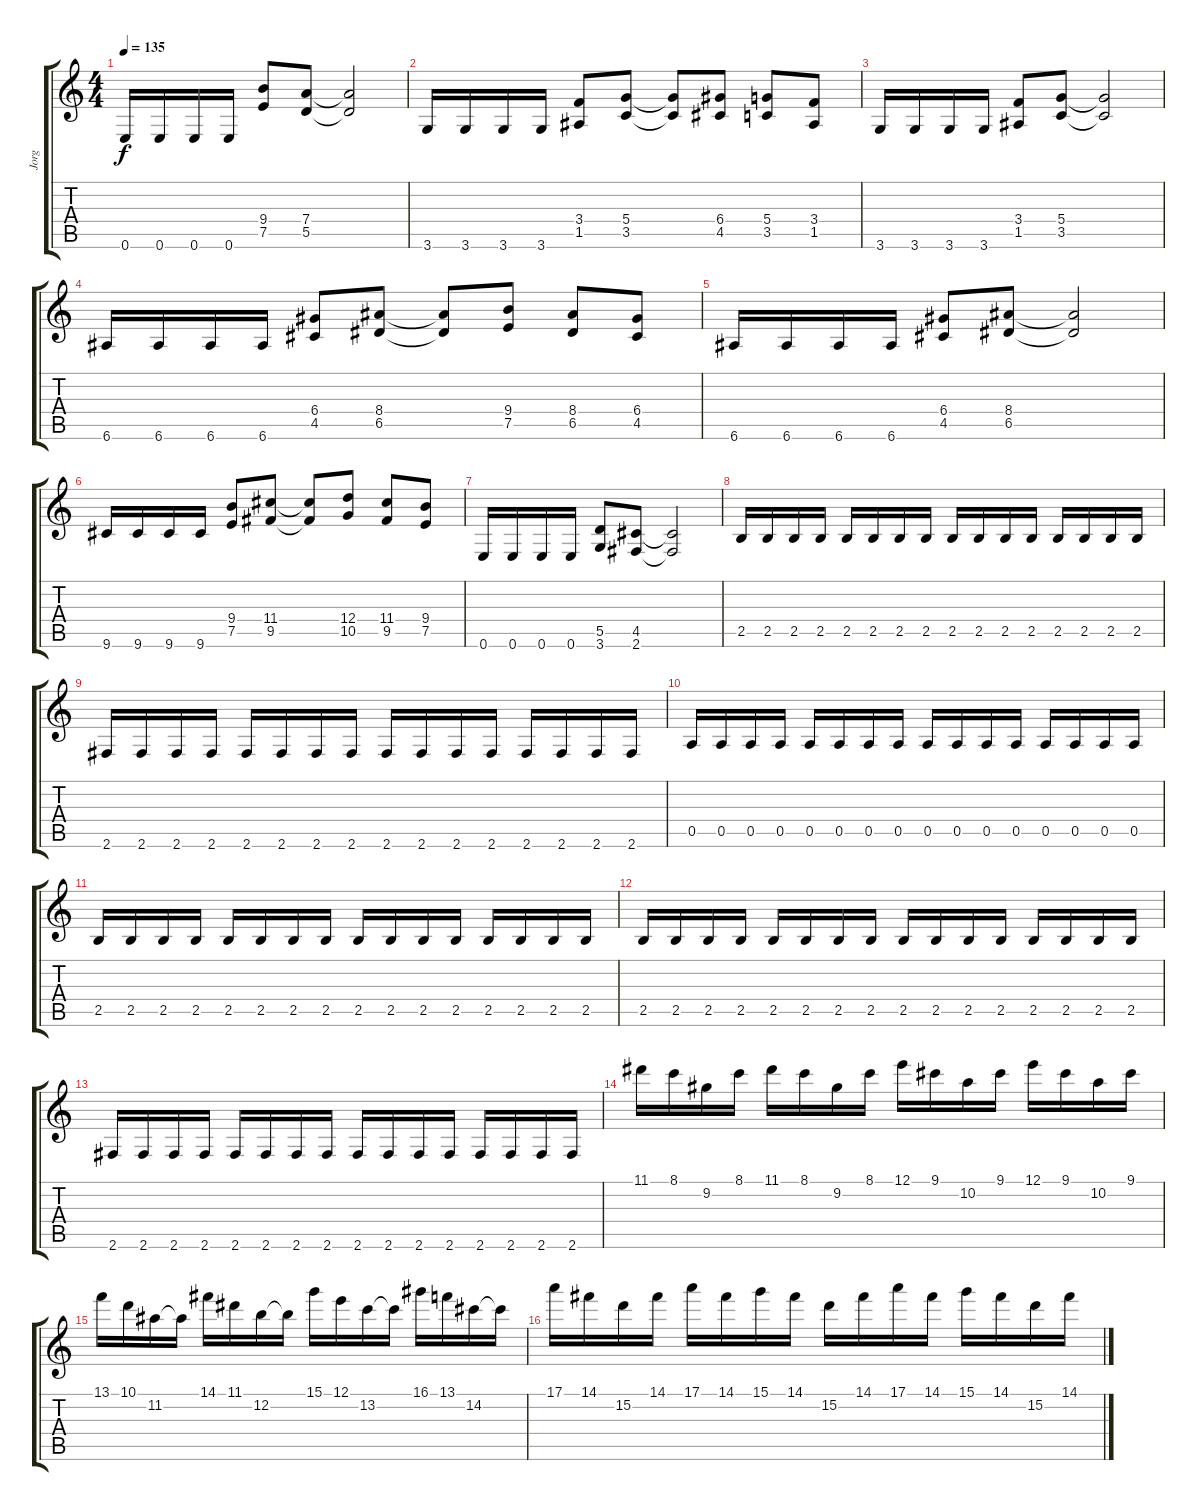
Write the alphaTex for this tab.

\track ("Jorg" "Jorg") {instrument distortionguitar}
\staff {score tabs}
\tuning (E4 B3 G3 D3 A2 E2) {hide}
\ts (4 4)
\tempo 135
\clef g2
\ks c
0.6.16{dy f} 0.6.16 0.6.16 0.6.16 (9.4 7.5).8 (7.4 5.5).8 (7.4{t} 5.5{t}).2 |
3.6.16 3.6.16 3.6.16 3.6.16 (3.4 1.5).8 (5.4 3.5).8 (5.4{t} 3.5{t}).8 (6.4 4.5).8 (5.4 3.5).8 (3.4 1.5).8 |
3.6.16 3.6.16 3.6.16 3.6.16 (3.4 1.5).8 (5.4 3.5).8 (5.4{t} 3.5{t}).2 |
6.6.16 6.6.16 6.6.16 6.6.16 (6.4 4.5).8 (8.4 6.5).8 (8.4{t} 6.5{t}).8 (9.4 7.5).8 (8.4 6.5).8 (6.4 4.5).8 |
6.6.16 6.6.16 6.6.16 6.6.16 (6.4 4.5).8 (8.4 6.5).8 (8.4{t} 6.5{t}).2 |
9.6.16 9.6.16 9.6.16 9.6.16 (9.4 7.5).8 (11.4 9.5).8 (11.4{t} 9.5{t}).8 (12.4 10.5).8 (11.4 9.5).8 (9.4 7.5).8 |
0.6.16 0.6.16 0.6.16 0.6.16 (5.5 3.6).8 (4.5 2.6).8 (4.5{t} 2.6{t}).2 |
2.5.16 2.5.16 2.5.16 2.5.16 2.5.16 2.5.16 2.5.16 2.5.16 2.5.16 2.5.16 2.5.16 2.5.16 2.5.16 2.5.16 2.5.16 2.5.16 |
2.6.16 2.6.16 2.6.16 2.6.16 2.6.16 2.6.16 2.6.16 2.6.16 2.6.16 2.6.16 2.6.16 2.6.16 2.6.16 2.6.16 2.6.16 2.6.16 |
0.5.16 0.5.16 0.5.16 0.5.16 0.5.16 0.5.16 0.5.16 0.5.16 0.5.16 0.5.16 0.5.16 0.5.16 0.5.16 0.5.16 0.5.16 0.5.16 |
2.5.16 2.5.16 2.5.16 2.5.16 2.5.16 2.5.16 2.5.16 2.5.16 2.5.16 2.5.16 2.5.16 2.5.16 2.5.16 2.5.16 2.5.16 2.5.16 |
2.5.16 2.5.16 2.5.16 2.5.16 2.5.16 2.5.16 2.5.16 2.5.16 2.5.16 2.5.16 2.5.16 2.5.16 2.5.16 2.5.16 2.5.16 2.5.16 |
2.6.16 2.6.16 2.6.16 2.6.16 2.6.16 2.6.16 2.6.16 2.6.16 2.6.16 2.6.16 2.6.16 2.6.16 2.6.16 2.6.16 2.6.16 2.6.16 |
11.1.16 8.1.16 9.2.16 8.1.16 11.1.16 8.1.16 9.2.16 8.1.16 12.1.16 9.1.16 10.2.16 9.1.16 12.1.16 9.1.16 10.2.16 9.1.16 |
13.1.16 10.1.16 11.2.16 11.2{t}.16 14.1.16 11.1.16 12.2.16 12.2{t}.16 15.1.16 12.1.16 13.2.16 13.2{t}.16 16.1.16 13.1.16 14.2.16 14.2{t}.16 |
17.1.16 14.1.16 15.2.16 14.1.16 17.1.16 14.1.16 15.1.16 14.1.16 15.2.16 14.1.16 17.1.16 14.1.16 15.1.16 14.1.16 15.2.16 14.1.16
